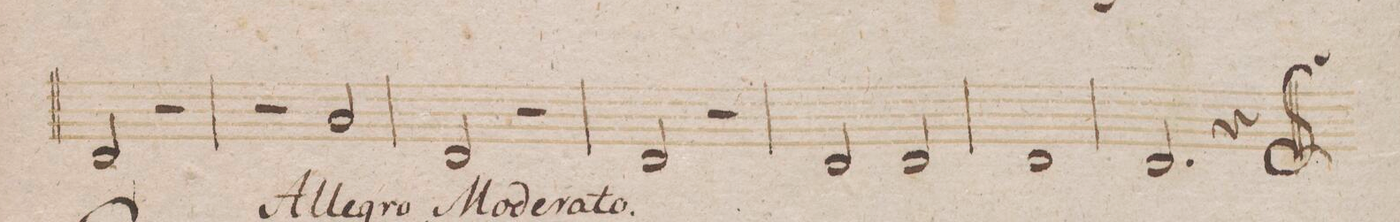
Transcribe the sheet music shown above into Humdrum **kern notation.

**kern	**dynam
*I"Trombono	*
*clefF4	*
*k[b-]	*
*met(c)	*
*M4/4	*
2FF/	.
2r	.
=213	=213
2r	.
2C/	.
=214	=214
2FF/	.
2r	.
=215	=215
2FF/	.
2r	.
=216	=216
2FF/	.
2FF/	.
=217	=217
1FF	.
=218	=218
2.FF/	.
4r	.
==	==
*-	*-
